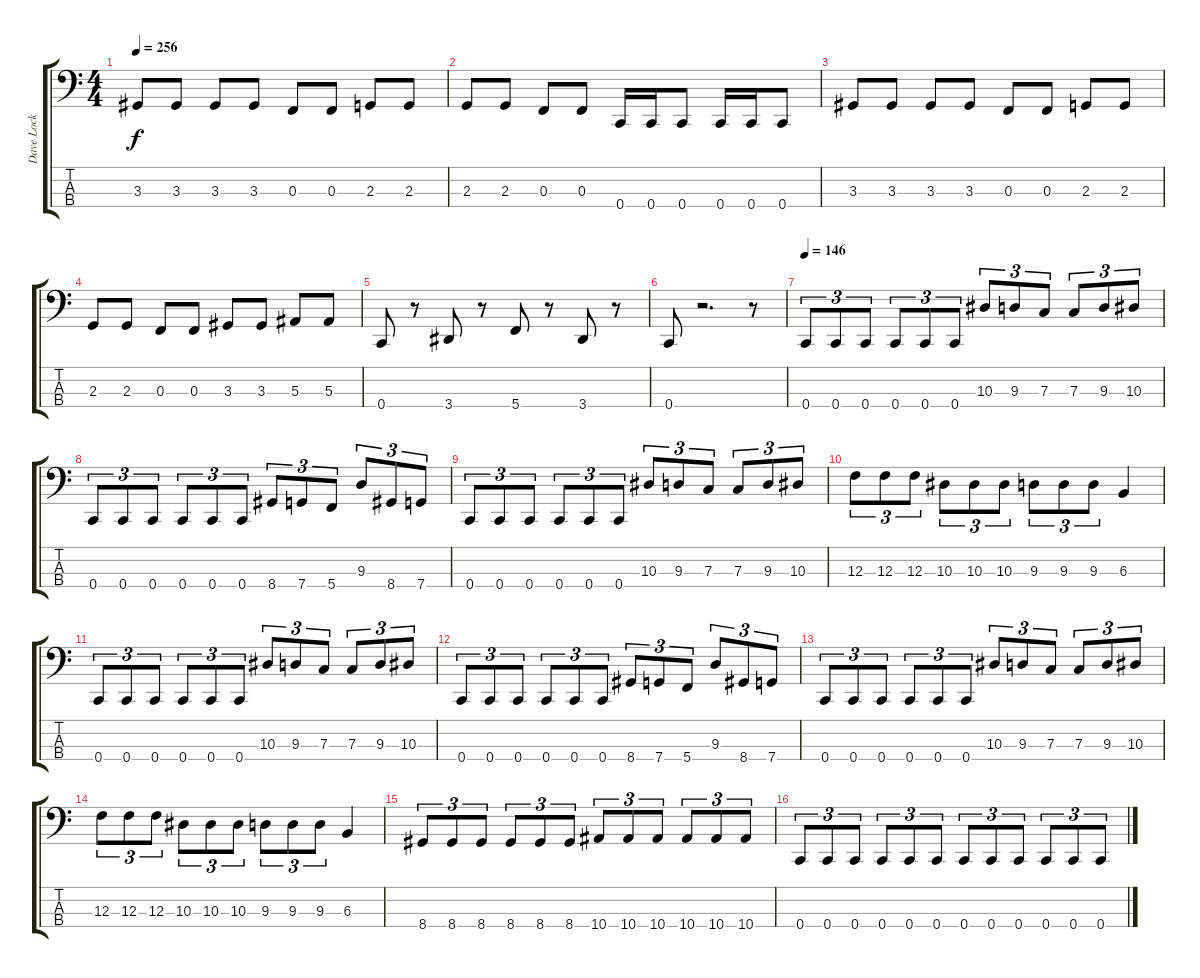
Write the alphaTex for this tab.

\track ("Dave Lock (Bass)" "Dave Lock ") {instrument electricbasspick}
\staff {score tabs}
\tuning (Eb2 Bb1 F1 C1) {hide}
\ts (4 4)
\tempo 256
\clef f4
\ks c
3.3.8{dy f} 3.3.8 3.3.8 3.3.8 0.3.8 0.3.8 2.3.8 2.3.8 |
2.3.8 2.3.8 0.3.8 0.3.8 0.4.16 0.4.16 0.4.8 0.4.16 0.4.16 0.4.8 |
3.3.8 3.3.8 3.3.8 3.3.8 0.3.8 0.3.8 2.3.8 2.3.8 |
2.3.8 2.3.8 0.3.8 0.3.8 3.3.8 3.3.8 5.3.8 5.3.8 |
0.4.8 r.8 3.4.8 r.8 5.4.8 r.8 3.4.8 r.8 |
0.4.8 r.2{d} r.8 |
\tempo 146
0.4.8{tu (3 2)} 0.4.8{tu (3 2)} 0.4.8{tu (3 2)} 0.4.8{tu (3 2)} 0.4.8{tu (3 2)} 0.4.8{tu (3 2)} 10.3.8{tu (3 2)} 9.3.8{tu (3 2)} 7.3.8{tu (3 2)} 7.3.8{tu (3 2)} 9.3.8{tu (3 2)} 10.3.8{tu (3 2)} |
0.4.8{tu (3 2)} 0.4.8{tu (3 2)} 0.4.8{tu (3 2)} 0.4.8{tu (3 2)} 0.4.8{tu (3 2)} 0.4.8{tu (3 2)} 8.4.8{tu (3 2)} 7.4.8{tu (3 2)} 5.4.8{tu (3 2)} 9.3.8{tu (3 2)} 8.4.8{tu (3 2)} 7.4.8{tu (3 2)} |
0.4.8{tu (3 2)} 0.4.8{tu (3 2)} 0.4.8{tu (3 2)} 0.4.8{tu (3 2)} 0.4.8{tu (3 2)} 0.4.8{tu (3 2)} 10.3.8{tu (3 2)} 9.3.8{tu (3 2)} 7.3.8{tu (3 2)} 7.3.8{tu (3 2)} 9.3.8{tu (3 2)} 10.3.8{tu (3 2)} |
12.3.8{tu (3 2)} 12.3.8{tu (3 2)} 12.3.8{tu (3 2)} 10.3.8{tu (3 2)} 10.3.8{tu (3 2)} 10.3.8{tu (3 2)} 9.3.8{tu (3 2)} 9.3.8{tu (3 2)} 9.3.8{tu (3 2)} 6.3.4 |
0.4.8{tu (3 2)} 0.4.8{tu (3 2)} 0.4.8{tu (3 2)} 0.4.8{tu (3 2)} 0.4.8{tu (3 2)} 0.4.8{tu (3 2)} 10.3.8{tu (3 2)} 9.3.8{tu (3 2)} 7.3.8{tu (3 2)} 7.3.8{tu (3 2)} 9.3.8{tu (3 2)} 10.3.8{tu (3 2)} |
0.4.8{tu (3 2)} 0.4.8{tu (3 2)} 0.4.8{tu (3 2)} 0.4.8{tu (3 2)} 0.4.8{tu (3 2)} 0.4.8{tu (3 2)} 8.4.8{tu (3 2)} 7.4.8{tu (3 2)} 5.4.8{tu (3 2)} 9.3.8{tu (3 2)} 8.4.8{tu (3 2)} 7.4.8{tu (3 2)} |
0.4.8{tu (3 2)} 0.4.8{tu (3 2)} 0.4.8{tu (3 2)} 0.4.8{tu (3 2)} 0.4.8{tu (3 2)} 0.4.8{tu (3 2)} 10.3.8{tu (3 2)} 9.3.8{tu (3 2)} 7.3.8{tu (3 2)} 7.3.8{tu (3 2)} 9.3.8{tu (3 2)} 10.3.8{tu (3 2)} |
12.3.8{tu (3 2)} 12.3.8{tu (3 2)} 12.3.8{tu (3 2)} 10.3.8{tu (3 2)} 10.3.8{tu (3 2)} 10.3.8{tu (3 2)} 9.3.8{tu (3 2)} 9.3.8{tu (3 2)} 9.3.8{tu (3 2)} 6.3.4 |
8.4.8{tu (3 2)} 8.4.8{tu (3 2)} 8.4.8{tu (3 2)} 8.4.8{tu (3 2)} 8.4.8{tu (3 2)} 8.4.8{tu (3 2)} 10.4.8{tu (3 2)} 10.4.8{tu (3 2)} 10.4.8{tu (3 2)} 10.4.8{tu (3 2)} 10.4.8{tu (3 2)} 10.4.8{tu (3 2)} |
0.4.8{tu (3 2)} 0.4.8{tu (3 2)} 0.4.8{tu (3 2)} 0.4.8{tu (3 2)} 0.4.8{tu (3 2)} 0.4.8{tu (3 2)} 0.4.8{tu (3 2)} 0.4.8{tu (3 2)} 0.4.8{tu (3 2)} 0.4.8{tu (3 2)} 0.4.8{tu (3 2)} 0.4.8{tu (3 2)}
